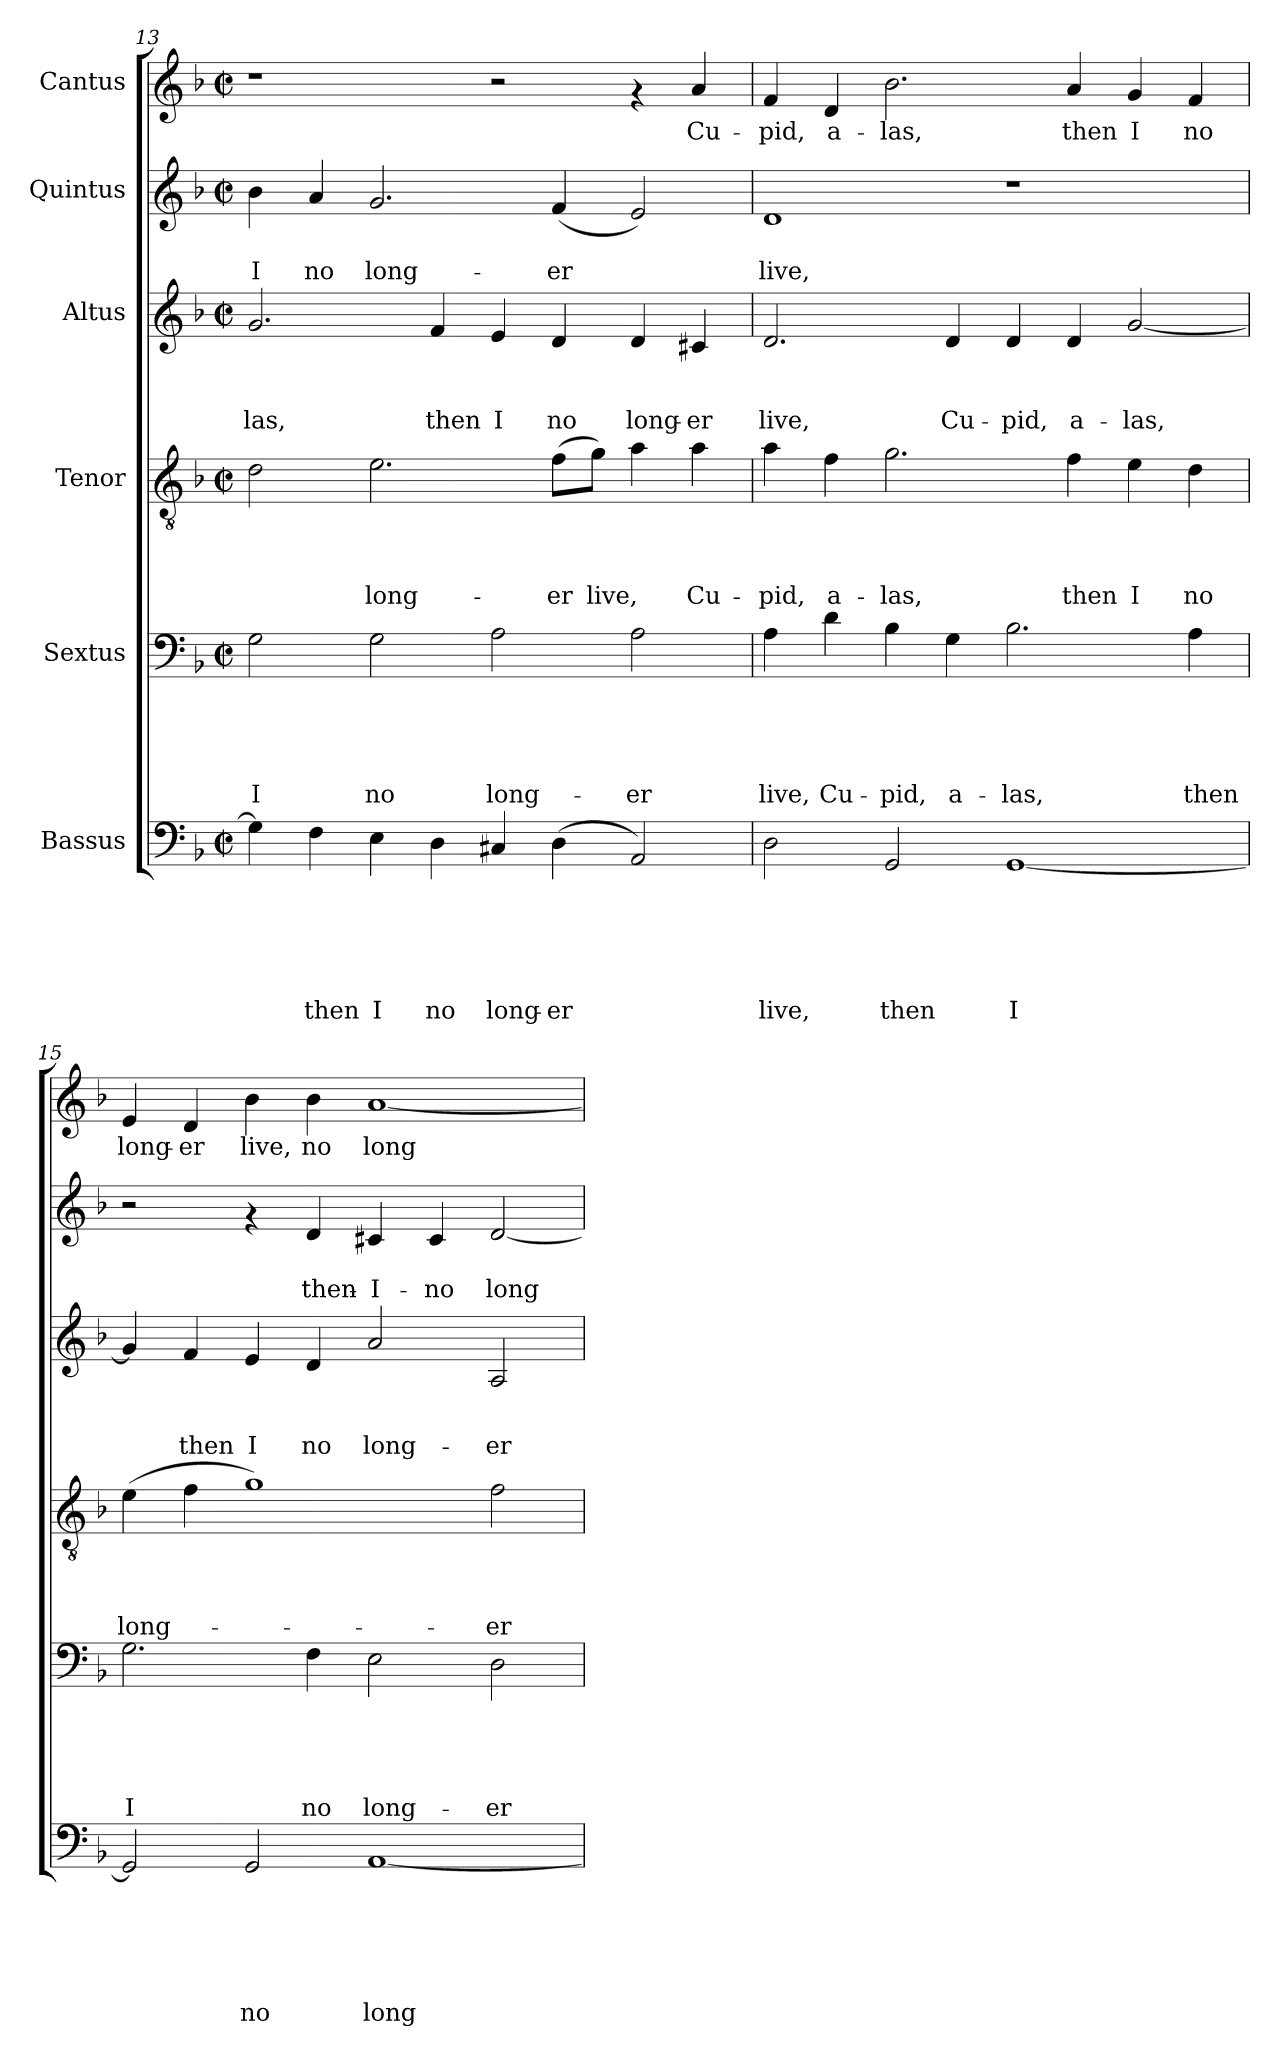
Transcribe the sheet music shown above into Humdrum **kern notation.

**kern	**text	**text	**text	**text	**text	**text	**kern	**text	**text	**text	**text	**text	**kern	**text	**text	**text	**text	**kern	**text	**text	**text	**kern	**text	**text	**kern	**text
*part6	*part6	*part6	*part6	*part6	*part6	*part6	*part5	*part5	*part5	*part5	*part5	*part5	*part4	*part4	*part4	*part4	*part4	*part3	*part3	*part3	*part3	*part2	*part2	*part2	*part1	*part1
*staff6	*staff6	*staff6	*staff6	*staff6	*staff6	*staff6	*staff5	*staff5	*staff5	*staff5	*staff5	*staff5	*staff4	*staff4	*staff4	*staff4	*staff4	*staff3	*staff3	*staff3	*staff3	*staff2	*staff2	*staff2	*staff1	*staff1
*I"Bassus	*	*	*	*	*	*	*I"Sextus	*	*	*	*	*	*I"Tenor	*	*	*	*	*I"Altus	*	*	*	*I"Quintus	*	*	*I"Cantus	*
!!LO:PB:g=z
*clefF4	*	*	*	*	*	*	*clefF4	*	*	*	*	*	*clefGv2	*	*	*	*	*clefG2	*	*	*	*clefG2	*	*	*clefG2	*
*k[b-]	*	*	*	*	*	*	*k[b-]	*	*	*	*	*	*k[b-]	*	*	*	*	*k[b-]	*	*	*	*k[b-]	*	*	*k[b-]	*
*F:	*	*	*	*	*	*	*F:	*	*	*	*	*	*F:	*	*	*	*	*F:	*	*	*	*F:	*	*	*F:	*
*M2/2	*	*	*	*	*	*	*M2/2	*	*	*	*	*	*M2/2	*	*	*	*	*M2/2	*	*	*	*M2/2	*	*	*M2/2	*
*met(c|)	*	*	*	*	*	*	*met(c|)	*	*	*	*	*	*met(c|)	*	*	*	*	*met(c|)	*	*	*	*met(c|)	*	*	*met(c|)	*
=13	=13	=13	=13	=13	=13	=13	=13	=13	=13	=13	=13	=13	=13	=13	=13	=13	=13	=13	=13	=13	=13	=13	=13	=13	=13	=13
!	!	!	!	!	!	!	!	!	!	!	!	!LO:LY:b	!	!	!	!	!	!	!	!	!LO:LY:b	!	!	!LO:LY:b	!	!
4G\]	.	.	.	.	.	.	2G\	.	.	.	.	I	2d\	.	.	.	.	2.g/	.	.	-las,	4b-\	.	I	1r	.
!	!	!	!	!	!	!LO:LY:b	!	!	!	!	!	!	!	!	!	!	!	!	!	!	!	!	!	!LO:LY:b	!	!
4F\	.	.	.	.	.	then	.	.	.	.	.	.	.	.	.	.	.	.	.	.	.	4a/	.	no	.	.
!	!	!	!	!	!	!LO:LY:b	!	!	!	!	!	!LO:LY:b	!	!	!	!	!LO:LY:b	!	!	!	!	!	!	!LO:LY:b	!	!
4E\	.	.	.	.	.	I	2G\	.	.	.	.	no	2.e\	.	.	.	long-	.	.	.	.	2.g/	.	long-	.	.
!	!	!	!	!	!	!LO:LY:b	!	!	!	!	!	!	!	!	!	!	!	!	!	!	!LO:LY:b	!	!	!	!	!
4D\	.	.	.	.	.	no	.	.	.	.	.	.	.	.	.	.	.	4f/	.	.	then	.	.	.	.	.
!	!	!	!	!	!	!LO:LY:b	!	!	!	!	!	!LO:LY:b	!	!	!	!	!	!	!	!	!LO:LY:b	!	!	!	!	!
4C#X/	.	.	.	.	.	long-	2A\	.	.	.	.	long-	.	.	.	.	.	4e/	.	.	I	.	.	.	2r	.
!	!	!	!	!	!	!LO:LY:b	!	!	!	!	!	!	!	!	!	!	!LO:LY:b	!	!	!	!LO:LY:b	!	!	!LO:LY:b	!	!
(>4D\	.	.	.	.	.	-er	.	.	.	.	.	.	(>8f\L	.	.	.	-er	4d/	.	.	no	(<4f/	.	-er	.	.
!	!	!	!	!	!	!	!	!	!	!	!	!	!	!	!	!	!LO:LY:b	!	!	!	!	!	!	!	!	!
.	.	.	.	.	.	.	.	.	.	.	.	.	8g\J)	.	.	.	live,	.	.	.	.	.	.	.	.	.
!	!	!	!	!	!	!	!	!	!	!	!	!LO:LY:b	!	!	!	!	!	!	!	!	!LO:LY:b	!	!	!	!	!
2AA/)	.	.	.	.	.	.	2A\	.	.	.	.	-er	4a\	.	.	.	.	4d/	.	.	long-	2e/)	.	.	4rf	.
!	!	!	!	!	!	!	!	!	!	!	!	!	!	!	!	!	!LO:LY:b	!	!	!	!LO:LY:b	!	!	!	!	!LO:LY:b
.	.	.	.	.	.	.	.	.	.	.	.	.	4a\	.	.	.	Cu-	4c#X/	.	.	-er	.	.	.	4a/	Cu-
=14	=14	=14	=14	=14	=14	=14	=14	=14	=14	=14	=14	=14	=14	=14	=14	=14	=14	=14	=14	=14	=14	=14	=14	=14	=14	=14
!	!	!	!	!	!	!LO:LY:b	!	!	!	!	!	!LO:LY:b	!	!	!	!	!LO:LY:b	!	!	!	!LO:LY:b	!	!	!LO:LY:b	!	!LO:LY:b
2D\	.	.	.	.	.	live,	4A\	.	.	.	.	live,	4a\	.	.	.	-pid,	2.d/	.	.	live,	1d	.	live,	4f/	-pid,
!	!	!	!	!	!	!	!	!	!	!	!	!LO:LY:b	!	!	!	!	!LO:LY:b	!	!	!	!	!	!	!	!	!LO:LY:b
.	.	.	.	.	.	.	4d\	.	.	.	.	Cu-	4f\	.	.	.	a-	.	.	.	.	.	.	.	4d/	a-
!	!	!	!	!	!	!LO:LY:b	!	!	!	!	!	!LO:LY:b	!	!	!	!	!LO:LY:b	!	!	!	!	!	!	!	!	!LO:LY:b
2GG/	.	.	.	.	.	then	4B-\	.	.	.	.	-pid,	2.g\	.	.	.	-las,	.	.	.	.	.	.	.	2.b-\	-las,
!	!	!	!	!	!	!	!	!	!	!	!	!LO:LY:b	!	!	!	!	!	!	!	!	!LO:LY:b	!	!	!	!	!
.	.	.	.	.	.	.	4G\	.	.	.	.	a-	.	.	.	.	.	4d/	.	.	Cu-	.	.	.	.	.
!	!	!	!	!	!	!LO:LY:b	!	!	!	!	!	!LO:LY:b	!	!	!	!	!	!	!	!	!LO:LY:b	!	!	!	!	!
[<1GG	.	.	.	.	.	I	2.B-\	.	.	.	.	-las,	.	.	.	.	.	4d/	.	.	-pid,	1r	.	.	.	.
!	!	!	!	!	!	!	!	!	!	!	!	!	!	!	!	!	!LO:LY:b	!	!	!	!LO:LY:b	!	!	!	!	!LO:LY:b
.	.	.	.	.	.	.	.	.	.	.	.	.	4f\	.	.	.	then	4d/	.	.	a-	.	.	.	4a/	then
!	!	!	!	!	!	!	!	!	!	!	!	!	!	!	!	!	!LO:LY:b	!	!	!	!LO:LY:b	!	!	!	!	!LO:LY:b
.	.	.	.	.	.	.	.	.	.	.	.	.	4e\	.	.	.	I	[<2g/	.	.	-las,	.	.	.	4g/	I
!	!	!	!	!	!	!	!	!	!	!	!	!LO:LY:b	!	!	!	!	!LO:LY:b	!	!	!	!	!	!	!	!	!LO:LY:b
.	.	.	.	.	.	.	4A\	.	.	.	.	then	4d\	.	.	.	no	.	.	.	.	.	.	.	4f/	no
=15	=15	=15	=15	=15	=15	=15	=15	=15	=15	=15	=15	=15	=15	=15	=15	=15	=15	=15	=15	=15	=15	=15	=15	=15	=15	=15
!	!	!	!	!	!	!	!	!	!	!	!	!LO:LY:b	!	!	!	!	!LO:LY:b	!	!	!	!	!	!	!	!	!LO:LY:b
2GG/]	.	.	.	.	.	.	2.G\	.	.	.	.	I	(>4e\	.	.	.	long-	4g/]	.	.	.	2r	.	.	4e/	long-
!	!	!	!	!	!	!	!	!	!	!	!	!	!	!	!	!	!	!	!	!	!LO:LY:b	!	!	!	!	!LO:LY:b
.	.	.	.	.	.	.	.	.	.	.	.	.	4f\	.	.	.	.	4f/	.	.	then	.	.	.	4d/	-er
!	!	!	!	!	!	!LO:LY:b	!	!	!	!	!	!	!	!	!	!	!	!	!	!	!LO:LY:b	!	!	!	!	!LO:LY:b
2GG/	.	.	.	.	.	no	.	.	.	.	.	.	1g)	.	.	.	.	4e/	.	.	I	4rf	.	.	4b-\	live,
!	!	!	!	!	!	!	!	!	!	!	!	!LO:LY:b	!	!	!	!	!	!	!	!	!LO:LY:b	!	!	!LO:LY:b	!	!LO:LY:b
.	.	.	.	.	.	.	4F\	.	.	.	.	no	.	.	.	.	.	4d/	.	.	no	4d/	.	then-	4b-\	no
!	!	!	!	!	!	!LO:LY:b	!	!	!	!	!	!LO:LY:b	!	!	!	!	!	!	!	!	!LO:LY:b	!	!	!LO:LY:b	!	!LO:LY:b
[<1AA	.	.	.	.	.	long-	2E\	.	.	.	.	long-	.	.	.	.	.	2a/	.	.	long-	4c#X/	.	-I-	[<1a	long-
!	!	!	!	!	!	!	!	!	!	!	!	!	!	!	!	!	!	!	!	!	!	!	!	!LO:LY:b	!	!
.	.	.	.	.	.	.	.	.	.	.	.	.	.	.	.	.	.	.	.	.	.	4c#/	.	-no	.	.
!	!	!	!	!	!	!	!	!	!	!	!	!LO:LY:b	!	!	!	!	!LO:LY:b	!	!	!	!LO:LY:b	!	!	!LO:LY:b	!	!
.	.	.	.	.	.	.	2D\	.	.	.	.	-er	2f\	.	.	.	-er	2A/	.	.	-er	[<2d/	.	long-	.	.
=	=	=	=	=	=	=	=	=	=	=	=	=	=	=	=	=	=	=	=	=	=	=	=	=	=	=
*-	*-	*-	*-	*-	*-	*-	*-	*-	*-	*-	*-	*-	*-	*-	*-	*-	*-	*-	*-	*-	*-	*-	*-	*-	*-	*-
